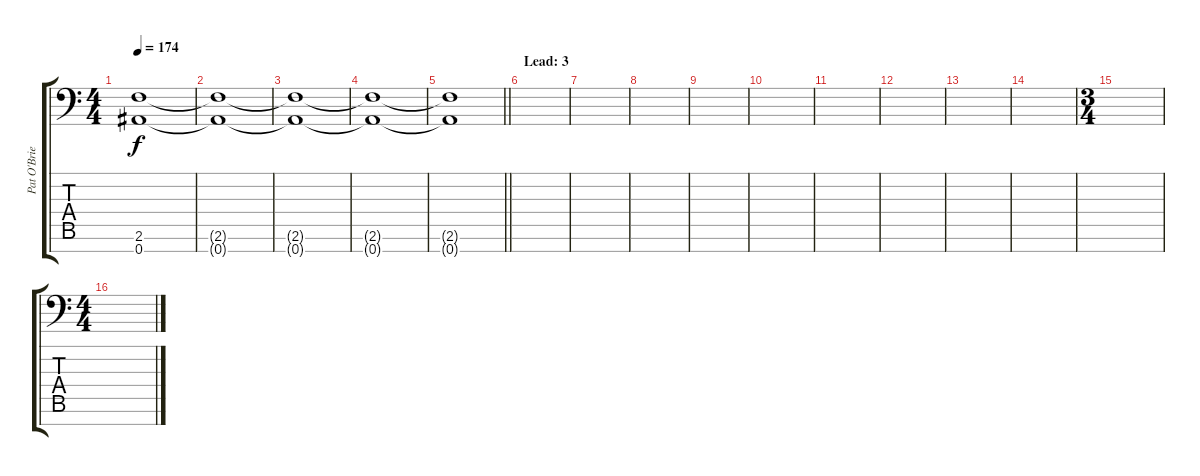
\track ("Pat O'Brien" "Pat O'Brie") {instrument distortionguitar}
\staff {score tabs}
\tuning (Eb4 Bb3 Gb3 Db3 Ab2 Eb2 Bb1) {hide}
\ts (4 4)
\tempo 174
\clef f4
\ks c
(2.6{t} 0.7{t}).1{dy f} |
(2.6{t} 0.7{t}).1 |
(2.6{t} 0.7{t}).1 |
(2.6{t} 0.7{t}).1 |
\barLineRight lightlight
(2.6{t} 0.7{t}).1 |
\section ("" "Lead: 3")
|
|
|
|
|
|
|
|
|
\ts (3 4)
|
\ts (4 4)
